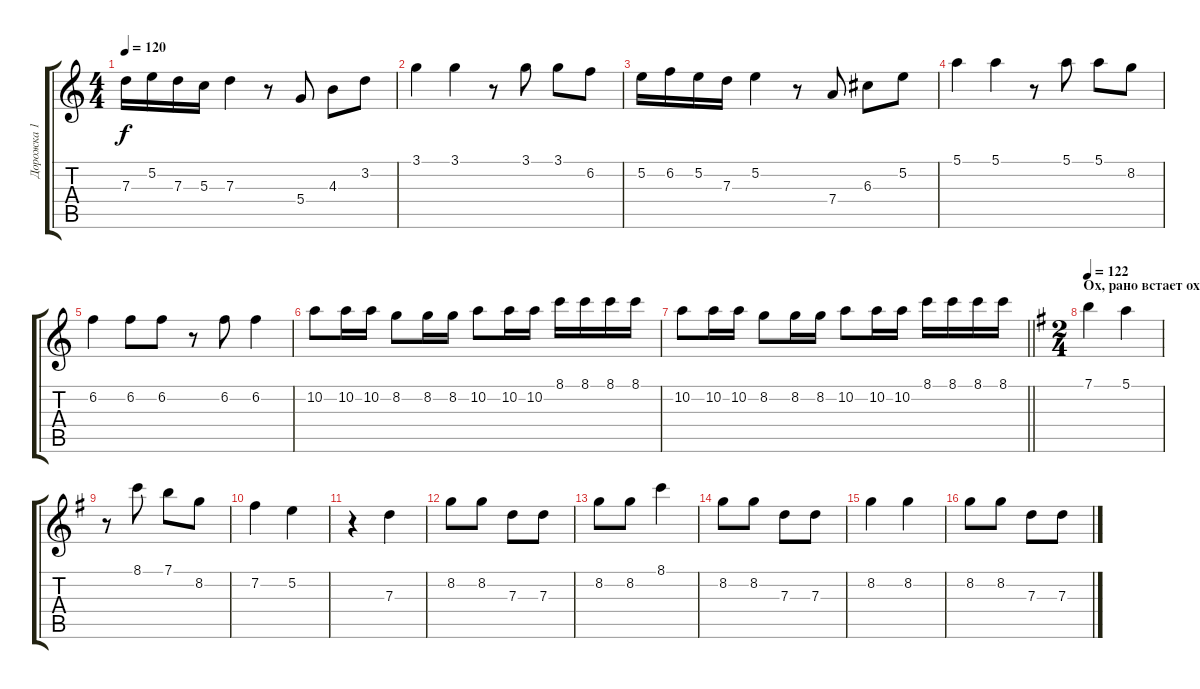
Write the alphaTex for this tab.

\track ("Дорожка 1" "Дорожка 1") {instrument acousticguitarsteel}
\staff {score tabs}
\tuning (E4 B3 G3 D3 A2 E2) {hide}
\ts (4 4)
\tempo 120
\clef g2
\ks c
7.3.16{dy f} 5.2.16 7.3.16 5.3.16 7.3.4 r.8 5.4.8 4.3.8 3.2.8 |
3.1.4 3.1.4 r.8 3.1.8 3.1.8 6.2.8 |
5.2.16 6.2.16 5.2.16 7.3.16 5.2.4 r.8 7.4.8 6.3.8 5.2.8 |
5.1.4 5.1.4 r.8 5.1.8 5.1.8 8.2.8 |
6.2.4 6.2.8 6.2.8 r.8 6.2.8 6.2.4 |
10.2.8 10.2.16 10.2.16 8.2.8 8.2.16 8.2.16 10.2.8 10.2.16 10.2.16 8.1.16 8.1.16 8.1.16 8.1.16 |
\barLineRight lightlight
10.2.8 10.2.16 10.2.16 8.2.8 8.2.16 8.2.16 10.2.8 10.2.16 10.2.16 8.1.16 8.1.16 8.1.16 8.1.16 |
\ts (2 4)
\section ("" "Ох, рано встает охрана...")
\tempo 122
\ks g
7.1.4 5.1.4 |
r.8 8.1.8 7.1.8 8.2.8 |
7.2.4 5.2.4 |
r.4 7.3.4 |
8.2.8 8.2.8 7.3.8 7.3.8 |
8.2.8 8.2.8 8.1.4 |
8.2.8 8.2.8 7.3.8 7.3.8 |
8.2.4 8.2.4 |
8.2.8 8.2.8 7.3.8 7.3.8
